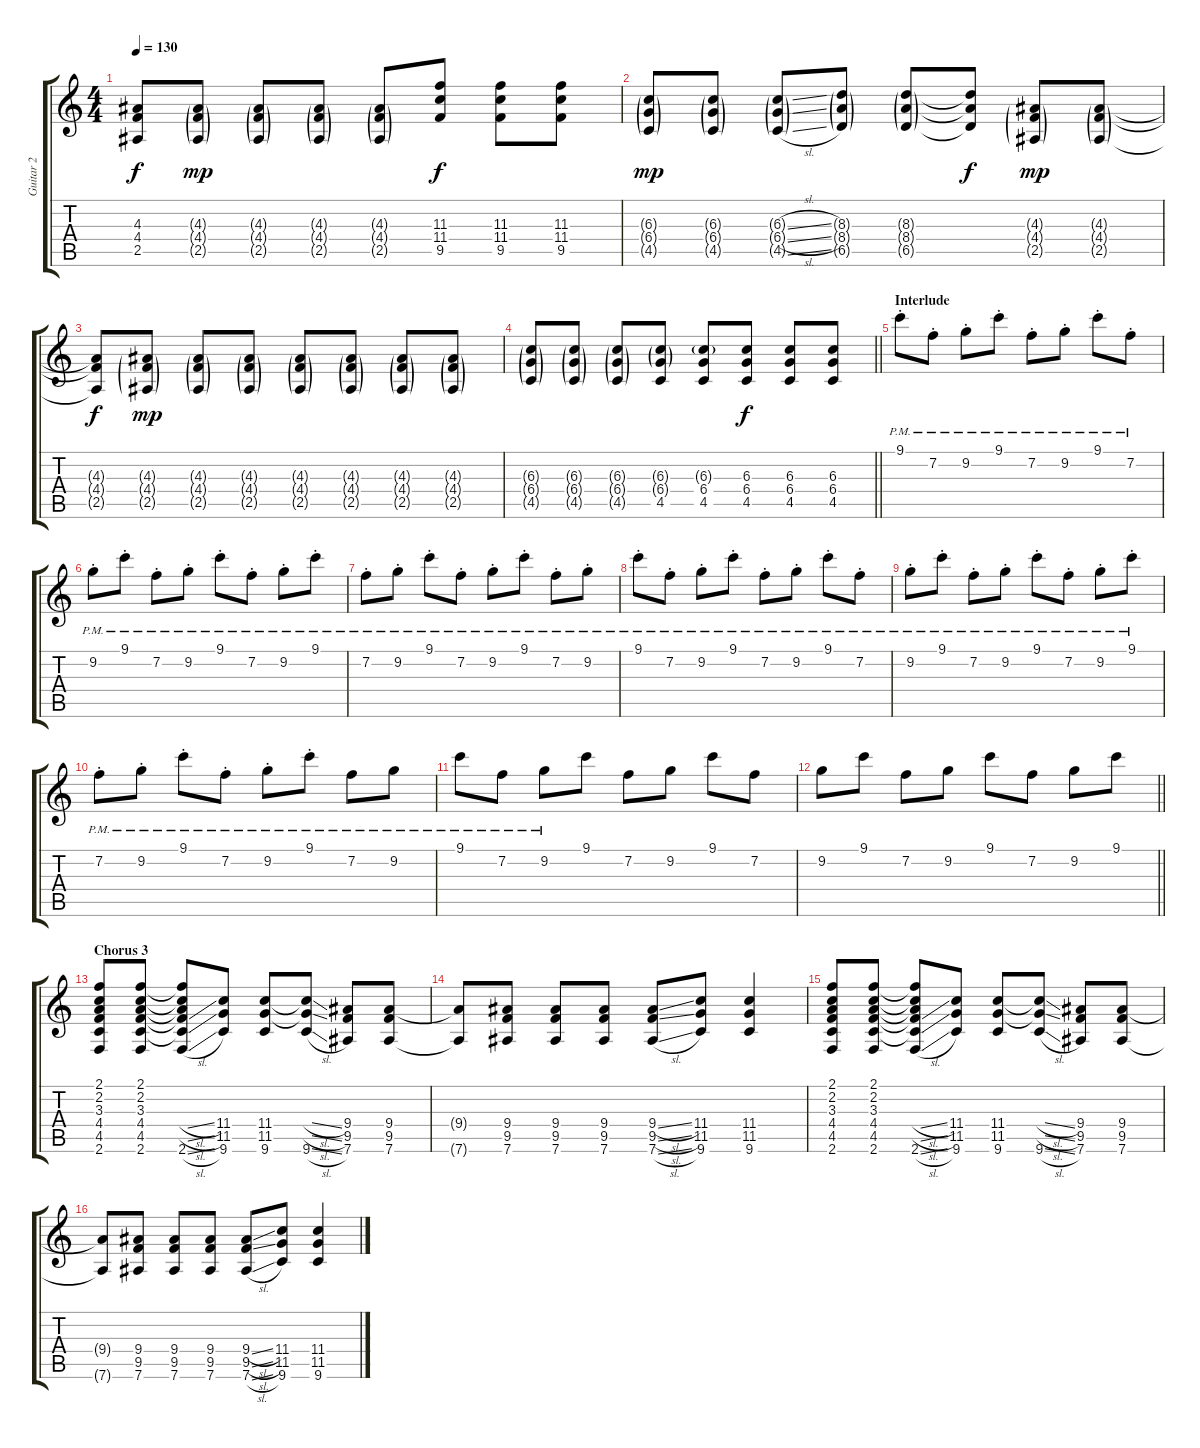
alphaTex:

\track ("Guitar 2" "Guitar 2") {instrument distortionguitar}
\staff {score tabs}
\tuning (Eb4 Bb3 Gb3 Db3 Ab2 Eb2) {hide}
\ts (4 4)
\tempo 130
\clef g2
\ks c
(4.3{t} 4.4{t} 2.5{t}).8{dy f volume 10} (4.3{g} 4.4{g} 2.5{g}).8{dy mp} (4.3{g} 4.4{g} 2.5{g}).8 (4.3{g} 4.4{g} 2.5{g}).8 (4.3{g} 4.4{g} 2.5{g}).8 (11.3 11.4 9.5).8{dy f} (11.3 11.4 9.5).8 (11.3 11.4 9.5).8 |
(6.3{g} 6.4{g} 4.5{g}).8{dy mp} (6.3{g} 6.4{g} 4.5{g}).8 (6.3{sl g} 6.4{sl g} 4.5{sl g}).8 (8.3{g} 8.4{g} 6.5{g}).8 (8.3{g} 8.4{g} 6.5{g}).8 (8.3{t} 8.4{t} 6.5{t}).8{dy f} (4.3{g} 4.4{g} 2.5{g}).8{dy mp} (4.3{g} 4.4{g} 2.5{g}).8 |
(4.3{t} 4.4{t} 2.5{t}).8{dy f} (4.3{g} 4.4{g} 2.5{g}).8{dy mp} (4.3{g} 4.4{g} 2.5{g}).8 (4.3{g} 4.4{g} 2.5{g}).8 (4.3{g} 4.4{g} 2.5{g}).8 (4.3{g} 4.4{g} 2.5{g}).8 (4.3{g} 4.4{g} 2.5{g}).8 (4.3{g} 4.4{g} 2.5{g}).8 |
\barLineRight lightlight
(6.3{g} 6.4{g} 4.5{g}).8{volume 16} (6.3{g} 6.4{g} 4.5{g}).8 (6.3{g} 6.4{g} 4.5{g}).8 (6.3{g} 6.4{g} 4.5).8 (6.3{g} 6.4 4.5).8 (6.3 6.4 4.5).8{dy f} (6.3 6.4 4.5).8 (6.3 6.4 4.5).8 |
\section ("" "Interlude")
9.1{pm st}.8 7.2{pm st}.8 9.2{pm st}.8 9.1{pm st}.8 7.2{pm st}.8 9.2{pm st}.8 9.1{pm st}.8 7.2{pm st}.8 |
9.2{pm st}.8 9.1{pm st}.8 7.2{pm st}.8 9.2{pm st}.8 9.1{pm st}.8 7.2{pm st}.8 9.2{pm st}.8 9.1{pm st}.8 |
7.2{pm st}.8 9.2{pm st}.8 9.1{pm st}.8 7.2{pm st}.8 9.2{pm st}.8 9.1{pm st}.8 7.2{pm st}.8 9.2{pm st}.8 |
9.1{pm st}.8 7.2{pm st}.8 9.2{pm st}.8 9.1{pm st}.8 7.2{pm st}.8 9.2{pm st}.8 9.1{pm st}.8 7.2{pm st}.8 |
9.2{pm st}.8 9.1{pm st}.8 7.2{pm st}.8 9.2{pm st}.8 9.1{pm st}.8 7.2{pm st}.8 9.2{pm st}.8 9.1{pm st}.8 |
7.2{pm st}.8 9.2{pm st}.8 9.1{pm st}.8 7.2{pm st}.8 9.2{pm st}.8 9.1{pm st}.8 7.2{pm}.8 9.2{pm}.8 |
9.1{pm}.8 7.2{pm}.8 9.2{pm}.8 9.1.8 7.2.8 9.2.8 9.1.8 7.2.8 |
\barLineRight lightlight
9.2.8 9.1.8 7.2.8 9.2.8 9.1.8 7.2.8 9.2.8 9.1.8 |
\section ("" "Chorus 3")
(2.1 2.2 3.3 4.4 4.5 2.6).8 (2.1 2.2 3.3 4.4 4.5 2.6).8 (2.1{t} 2.2{t} 3.3{t} 4.4{sl t} 4.5{sl t} 2.6{sl}).8 (11.4 11.5 9.6).8 (11.4 11.5 9.6).8 (11.4{sl t} 11.5{sl t} 9.6{sl}).8 (9.4 9.5 7.6).8 (9.4 9.5 7.6).8 |
(9.4{t} 7.6{t}).8 (9.4 9.5 7.6).8 (9.4 9.5 7.6).8 (9.4 9.5 7.6).8 (9.4{sl} 9.5{sl} 7.6{sl}).8 (11.4 11.5 9.6).8 (11.4 11.5 9.6).4 |
(2.1 2.2 3.3 4.4 4.5 2.6).8 (2.1 2.2 3.3 4.4 4.5 2.6).8 (2.1{t} 2.2{t} 3.3{t} 4.4{sl t} 4.5{sl t} 2.6{sl}).8 (11.4 11.5 9.6).8 (11.4 11.5 9.6).8 (11.4{sl t} 11.5{sl t} 9.6{sl}).8 (9.4 9.5 7.6).8 (9.4 9.5 7.6).8 |
(9.4{t} 7.6{t}).8 (9.4 9.5 7.6).8 (9.4 9.5 7.6).8 (9.4 9.5 7.6).8 (9.4{sl} 9.5{sl} 7.6{sl}).8 (11.4 11.5 9.6).8 (11.4 11.5 9.6).4
